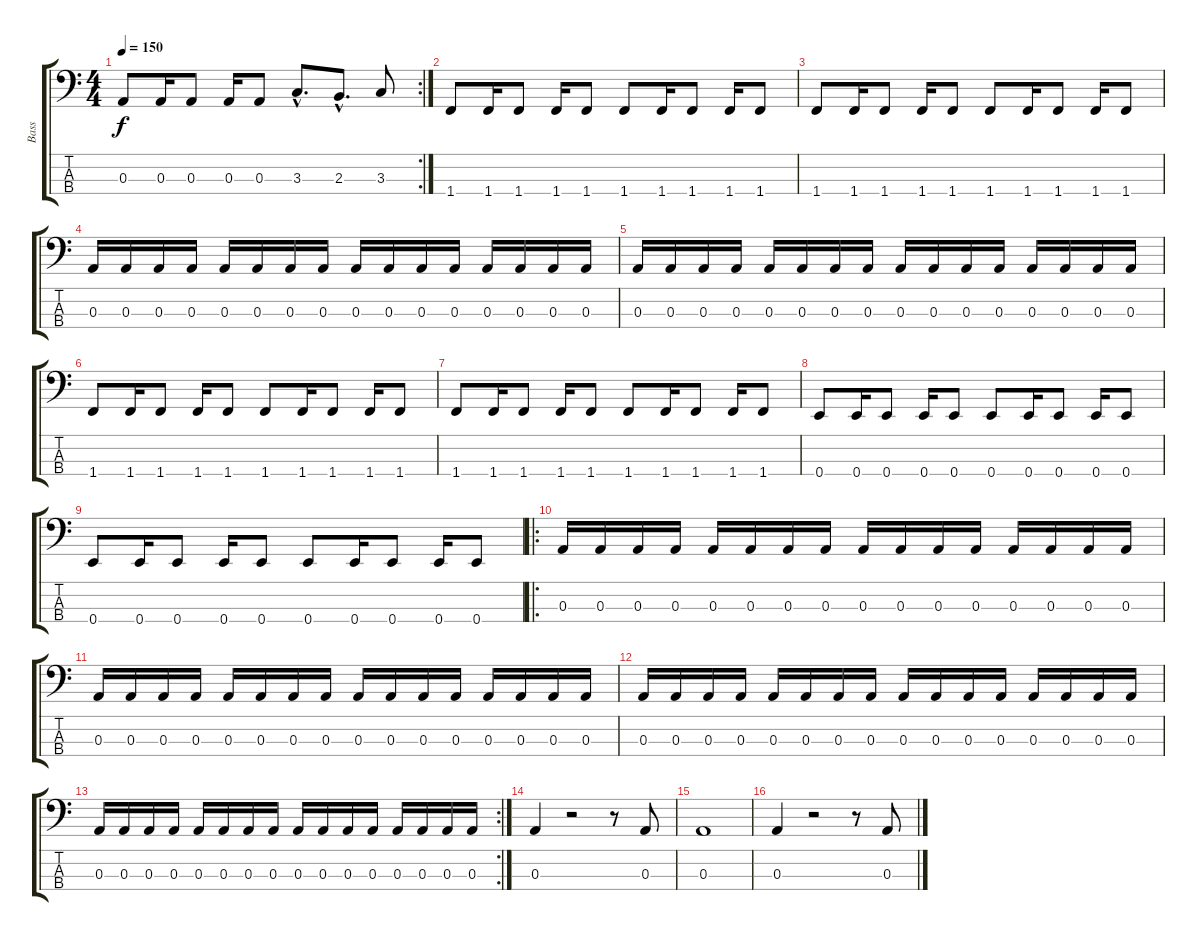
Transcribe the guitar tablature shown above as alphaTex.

\track ("Bass" "Bass") {instrument electricbassfinger}
\staff {score tabs}
\tuning (G2 D2 A1 E1) {hide}
\rc 2
\ts (4 4)
\tempo 150
\clef f4
\ks c
0.3.8{dy f} 0.3.16 0.3.8 0.3.16 0.3.8 3.3{hac}.8{d} 2.3{hac}.8{d} 3.3.8 |
1.4.8 1.4.16 1.4.8 1.4.16 1.4.8 1.4.8 1.4.16 1.4.8 1.4.16 1.4.8 |
1.4.8 1.4.16 1.4.8 1.4.16 1.4.8 1.4.8 1.4.16 1.4.8 1.4.16 1.4.8 |
0.3.16 0.3.16 0.3.16 0.3.16 0.3.16 0.3.16 0.3.16 0.3.16 0.3.16 0.3.16 0.3.16 0.3.16 0.3.16 0.3.16 0.3.16 0.3.16 |
0.3.16 0.3.16 0.3.16 0.3.16 0.3.16 0.3.16 0.3.16 0.3.16 0.3.16 0.3.16 0.3.16 0.3.16 0.3.16 0.3.16 0.3.16 0.3.16 |
1.4.8 1.4.16 1.4.8 1.4.16 1.4.8 1.4.8 1.4.16 1.4.8 1.4.16 1.4.8 |
1.4.8 1.4.16 1.4.8 1.4.16 1.4.8 1.4.8 1.4.16 1.4.8 1.4.16 1.4.8 |
0.4.8 0.4.16 0.4.8 0.4.16 0.4.8 0.4.8 0.4.16 0.4.8 0.4.16 0.4.8 |
0.4.8 0.4.16 0.4.8 0.4.16 0.4.8 0.4.8 0.4.16 0.4.8 0.4.16 0.4.8 |
\ro
0.3.16 0.3.16 0.3.16 0.3.16 0.3.16 0.3.16 0.3.16 0.3.16 0.3.16 0.3.16 0.3.16 0.3.16 0.3.16 0.3.16 0.3.16 0.3.16 |
0.3.16 0.3.16 0.3.16 0.3.16 0.3.16 0.3.16 0.3.16 0.3.16 0.3.16 0.3.16 0.3.16 0.3.16 0.3.16 0.3.16 0.3.16 0.3.16 |
0.3.16 0.3.16 0.3.16 0.3.16 0.3.16 0.3.16 0.3.16 0.3.16 0.3.16 0.3.16 0.3.16 0.3.16 0.3.16 0.3.16 0.3.16 0.3.16 |
\rc 2
0.3.16 0.3.16 0.3.16 0.3.16 0.3.16 0.3.16 0.3.16 0.3.16 0.3.16 0.3.16 0.3.16 0.3.16 0.3.16 0.3.16 0.3.16 0.3.16 |
0.3.4 r.2 r.8 0.3.8 |
0.3.1 |
0.3.4 r.2 r.8 0.3.8
